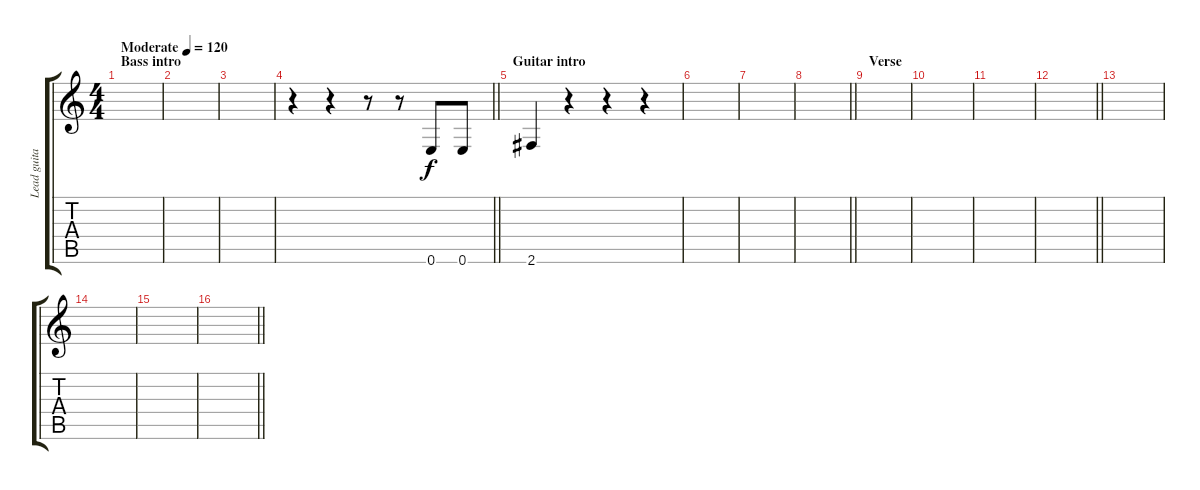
\track ("Lead guitar" "Lead guita") {instrument overdrivenguitar}
\staff {score tabs}
\tuning (E4 B3 G3 D3 A2 E2) {hide}
\ts (4 4)
\section ("" "Bass intro")
\tempo (120 "Moderate")
\clef g2
\ks c
|
|
|
\barLineRight lightlight
r.4 r.4 r.8 r.8 0.6.8 0.6.8 |
\section ("" "Guitar intro")
2.6.4 r.4 r.4 r.4 |
|
|
\barLineRight lightlight
|
\section ("" "Verse")
|
|
|
\barLineRight lightlight
|
|
|
|
\barLineRight lightlight
